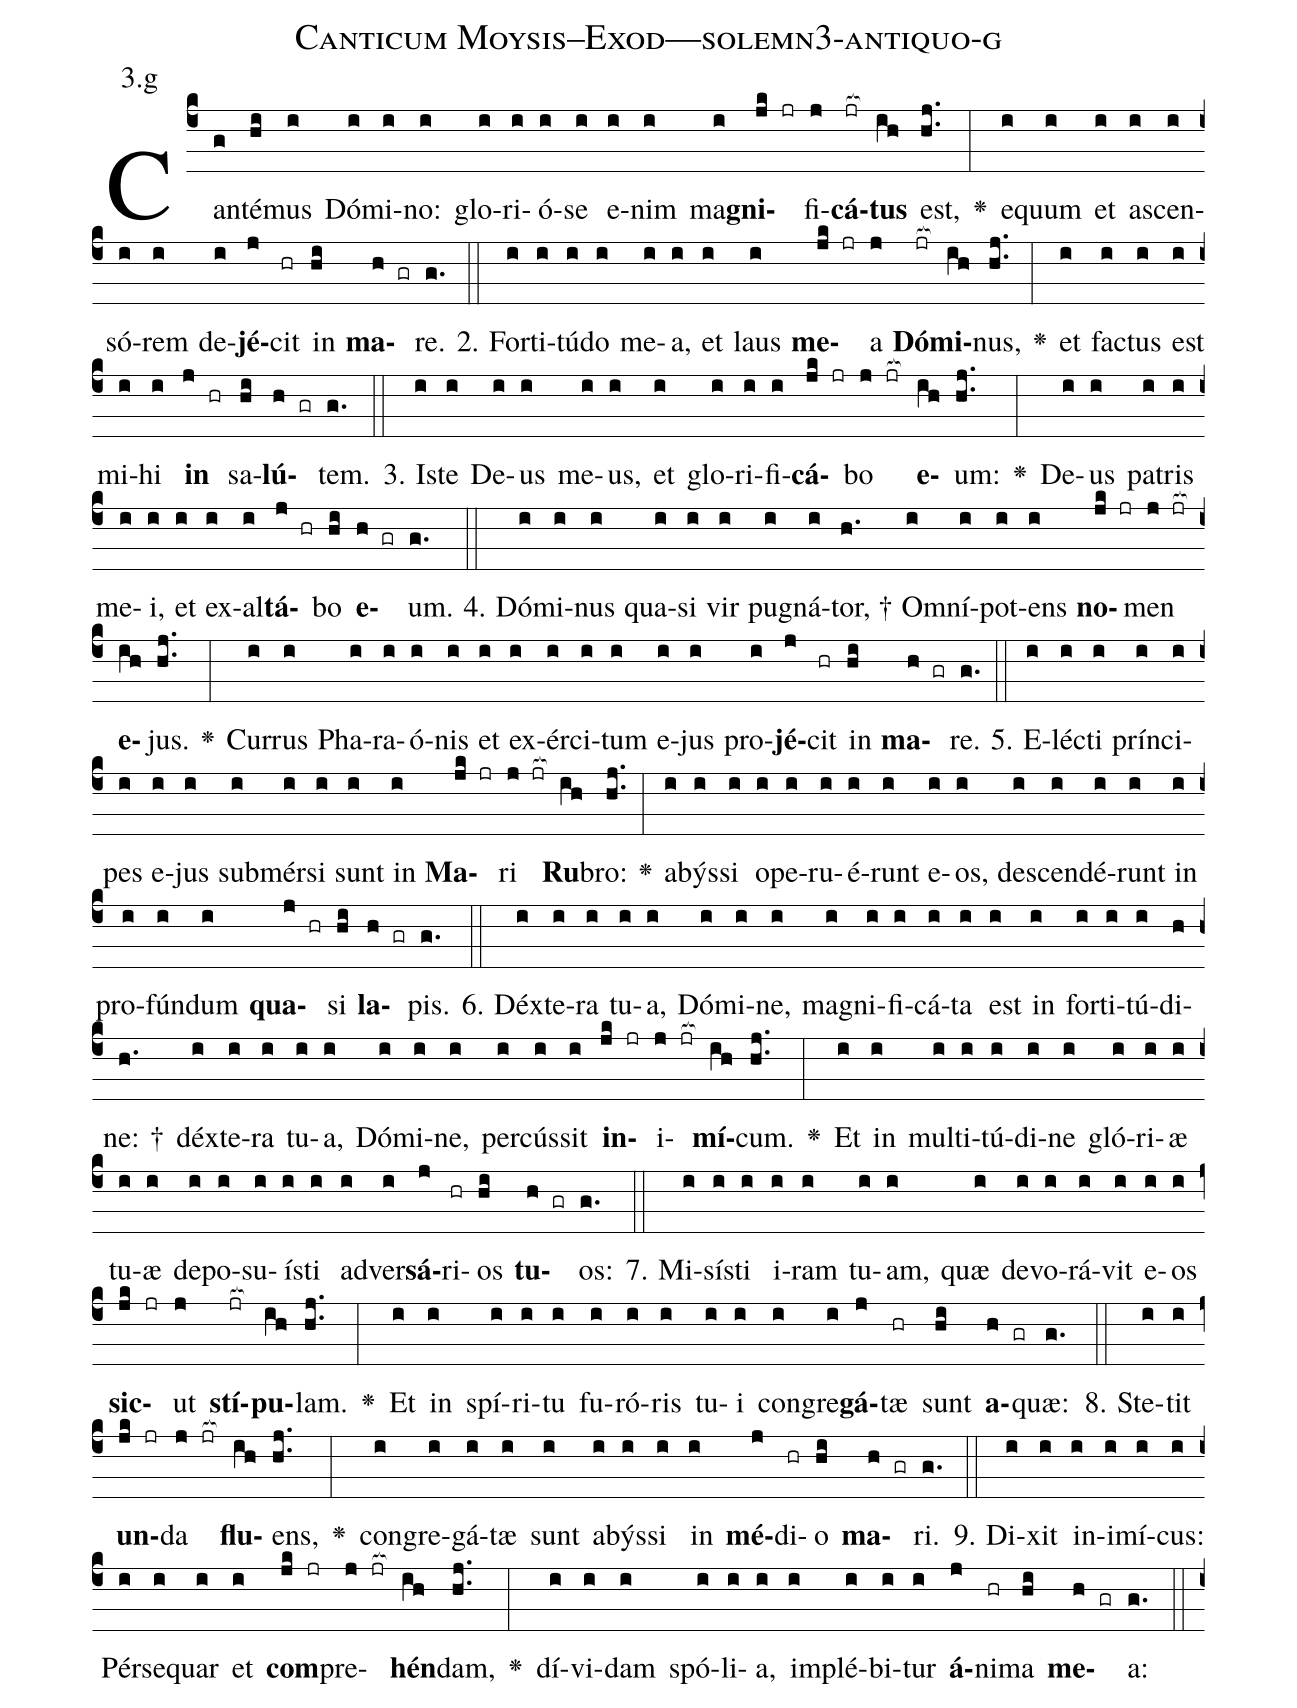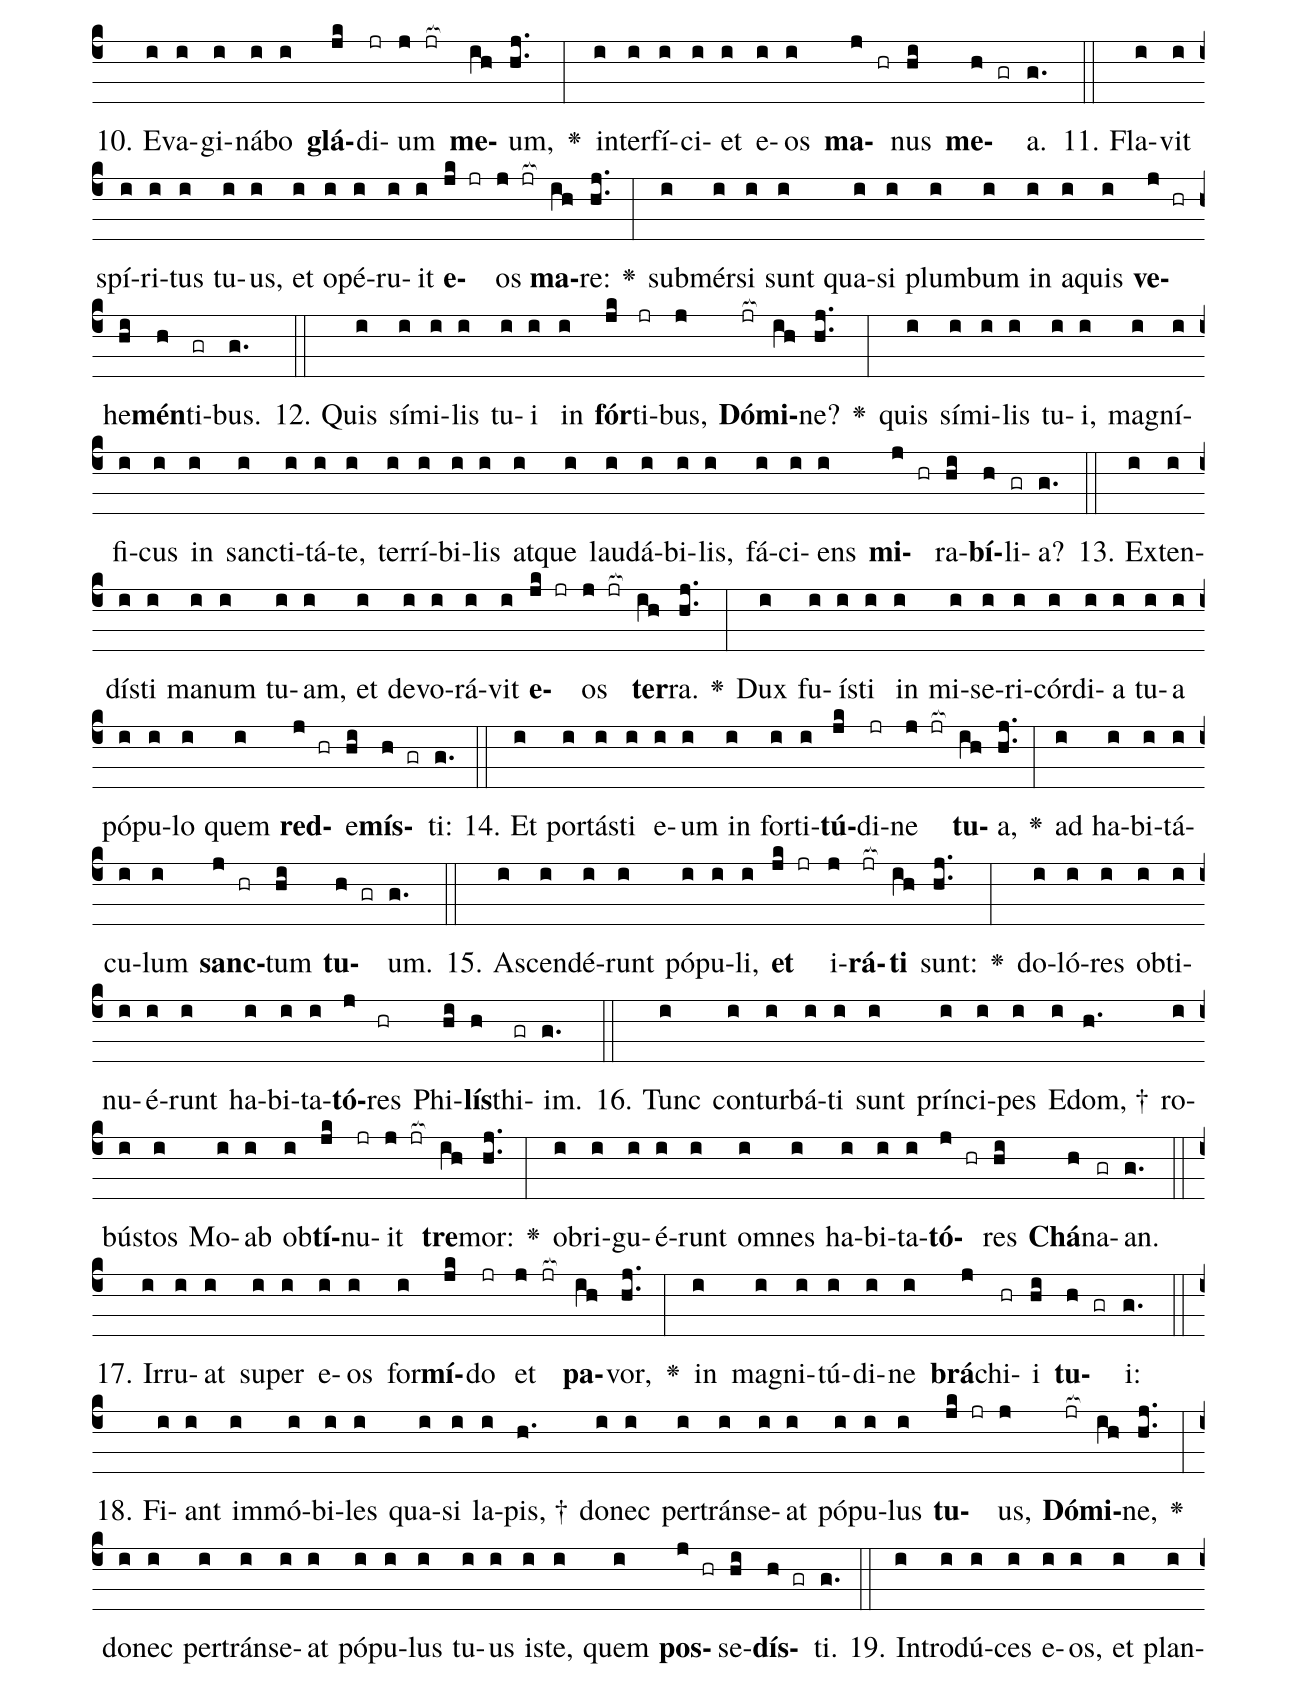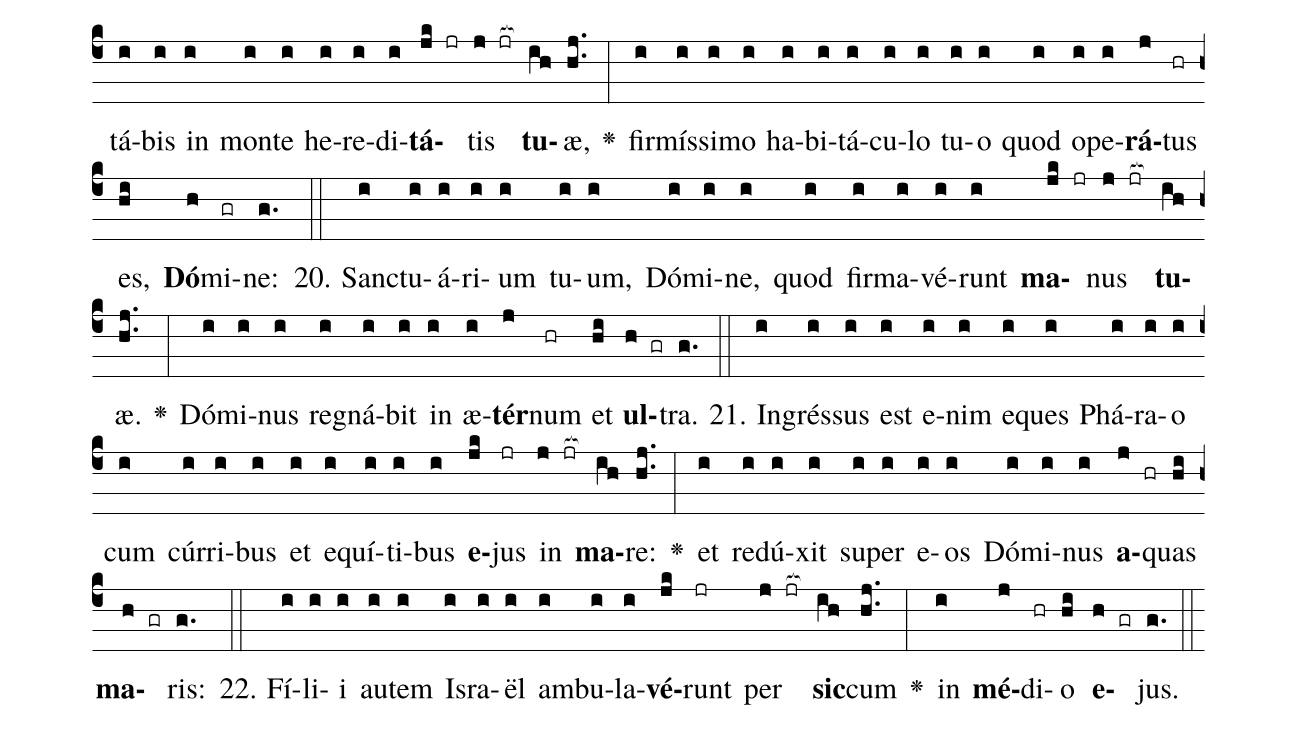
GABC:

name: Canticum Moysis--Exod---solemn3-antiquo-g;
annotation: 3.g;
%%
(c4)Can(g)té(hi)mus(i) Dó(i)mi(i)no:(i) glo(i)ri(i)ó(i)se(i) e(i)nim(i) ma(i)<b>gni</b>(jk jr)fi(j)<b>cá</b>(jr[ocb:1{])<b>tus</b>(ih[ocb:0}]) est,(hj..) <v>\greheightstar</v>(:) e(i)quum(i) et(i) a(i)scen(i)só(i)rem(i) de(i)<b>jé</b>(j)cit(hr) in(hi) <b>ma</b>(h gr)re.(g.) (::)
2. For(i)ti(i)tú(i)do(i) me(i)a,(i) et(i) laus(i) <b>me</b>(jk jr)a(j) <b>Dó</b>(jr[ocb:1{])<b>mi</b>(ih[ocb:0}])nus,(hj..) <v>\greheightstar</v>(:) et(i) fac(i)tus(i) est(i) mi(i)hi(i) <b>in</b>(j hr) sa(hi)<b>lú</b>(h gr)tem.(g.) (::)
3. Is(i)te(i) De(i)us(i) me(i)us,(i) et(i) glo(i)ri(i)fi(i)<b>cá</b>(jk jr)bo(j jr[ocb:1{]) <b>e</b>(ih[ocb:0}])um:(hj..) <v>\greheightstar</v>(:) De(i)us(i) pa(i)tris(i) me(i)i,(i) et(i) ex(i)al(i)<b>tá</b>(j hr)bo(hi) <b>e</b>(h gr)um.(g.) (::)
4. Dó(i)mi(i)nus(i) qua(i)si(i) vir(i) pu(i)gná(i)tor, †(h.) Om(i)ní(i)pot(i)ens(i) <b>no</b>(jk jr)men(j jr[ocb:1{]) <b>e</b>(ih[ocb:0}])jus.(hj..) <v>\greheightstar</v>(:) Cur(i)rus(i) Pha(i)ra(i)ó(i)nis(i) et(i) ex(i)ér(i)ci(i)tum(i) e(i)jus(i) pro(i)<b>jé</b>(j)cit(hr) in(hi) <b>ma</b>(h gr)re.(g.) (::)
5. E(i)léc(i)ti(i) prín(i)ci(i)pes(i) e(i)jus(i) sub(i)mér(i)si(i) sunt(i) in(i) <b>Ma</b>(jk jr)ri(j jr[ocb:1{]) <b>Ru</b>(ih[ocb:0}])bro:(hj..) <v>\greheightstar</v>(:) a(i)býs(i)si(i) o(i)pe(i)ru(i)é(i)runt(i) e(i)os,(i) de(i)scen(i)dé(i)runt(i) in(i) pro(i)fún(i)dum(i) <b>qua</b>(j hr)si(hi) <b>la</b>(h gr)pis.(g.) (::)
6. Déx(i)te(i)ra(i) tu(i)a,(i) Dó(i)mi(i)ne,(i) ma(i)gni(i)fi(i)cá(i)ta(i) est(i) in(i) for(i)ti(i)tú(i)di(h)ne: †(h.) déx(i)te(i)ra(i) tu(i)a,(i) Dó(i)mi(i)ne,(i) per(i)cús(i)sit(i) <b>in</b>(jk jr)i(j jr[ocb:1{])<b>mí</b>(ih[ocb:0}])cum.(hj..) <v>\greheightstar</v>(:) Et(i) in(i) mul(i)ti(i)tú(i)di(i)ne(i) gló(i)ri(i)æ(i) tu(i)æ(i) de(i)po(i)su(i)ís(i)ti(i) ad(i)ver(i)<b>sá</b>(j)ri(hr)os(hi) <b>tu</b>(h gr)os:(g.) (::)
7. Mi(i)sís(i)ti(i) i(i)ram(i) tu(i)am,(i) quæ(i) de(i)vo(i)rá(i)vit(i) e(i)os(i) <b>sic</b>(jk jr)ut(j) <b>stí</b>(jr[ocb:1{])<b>pu</b>(ih[ocb:0}])lam.(hj..) <v>\greheightstar</v>(:) Et(i) in(i) spí(i)ri(i)tu(i) fu(i)ró(i)ris(i) tu(i)i(i) con(i)gre(i)<b>gá</b>(j)tæ(hr) sunt(hi) <b>a</b>(h gr)quæ:(g.) (::)
8. Ste(i)tit(i) <b>un</b>(jk jr)da(j jr[ocb:1{]) <b>flu</b>(ih[ocb:0}])ens,(hj..) <v>\greheightstar</v>(:) con(i)gre(i)gá(i)tæ(i) sunt(i) a(i)býs(i)si(i) in(i) <b>mé</b>(j)di(hr)o(hi) <b>ma</b>(h gr)ri.(g.) (::)
9. Di(i)xit(i) in(i)i(i)mí(i)cus:(i) Pér(i)se(i)quar(i) et(i) <b>com</b>(jk jr)pre(j jr[ocb:1{])<b>hén</b>(ih[ocb:0}])dam,(hj..) <v>\greheightstar</v>(:) dí(i)vi(i)dam(i) spó(i)li(i)a,(i) im(i)plé(i)bi(i)tur(i) <b>á</b>(j)ni(hr)ma(hi) <b>me</b>(h gr)a:(g.) (::)
10. E(i)va(i)gi(i)ná(i)bo(i) <b>glá</b>(jk)di(jr)um(j jr[ocb:1{]) <b>me</b>(ih[ocb:0}])um,(hj..) <v>\greheightstar</v>(:) in(i)ter(i)fí(i)ci(i)et(i) e(i)os(i) <b>ma</b>(j hr)nus(hi) <b>me</b>(h gr)a.(g.) (::)
11. Fla(i)vit(i) spí(i)ri(i)tus(i) tu(i)us,(i) et(i) o(i)pé(i)ru(i)it(i) <b>e</b>(jk jr)os(j jr[ocb:1{]) <b>ma</b>(ih[ocb:0}])re:(hj..) <v>\greheightstar</v>(:) sub(i)mér(i)si(i) sunt(i) qua(i)si(i) plum(i)bum(i) in(i) a(i)quis(i) <b>ve</b>(j hr)he(hi)<b>mén</b>(h)ti(gr)bus.(g.) (::)
12. Quis(i) sí(i)mi(i)lis(i) tu(i)i(i) in(i) <b>fór</b>(jk)ti(jr)bus,(j) <b>Dó</b>(jr[ocb:1{])<b>mi</b>(ih[ocb:0}])ne?(hj..) <v>\greheightstar</v>(:) quis(i) sí(i)mi(i)lis(i) tu(i)i,(i) ma(i)gní(i)fi(i)cus(i) in(i) sanc(i)ti(i)tá(i)te,(i) ter(i)rí(i)bi(i)lis(i) at(i)que(i) lau(i)dá(i)bi(i)lis,(i) fá(i)ci(i)ens(i) <b>mi</b>(j hr)ra(hi)<b>bí</b>(h)li(gr)a?(g.) (::)
13. Ex(i)ten(i)dís(i)ti(i) ma(i)num(i) tu(i)am,(i) et(i) de(i)vo(i)rá(i)vit(i) <b>e</b>(jk jr)os(j jr[ocb:1{]) <b>ter</b>(ih[ocb:0}])ra.(hj..) <v>\greheightstar</v>(:) Dux(i) fu(i)ís(i)ti(i) in(i) mi(i)se(i)ri(i)cór(i)di(i)a(i) tu(i)a(i) pó(i)pu(i)lo(i) quem(i) <b>red</b>(j hr)e(hi)<b>mís</b>(h gr)ti:(g.) (::)
14. Et(i) por(i)tás(i)ti(i) e(i)um(i) in(i) for(i)ti(i)<b>tú</b>(jk)di(jr)ne(j jr[ocb:1{]) <b>tu</b>(ih[ocb:0}])a,(hj..) <v>\greheightstar</v>(:) ad(i) ha(i)bi(i)tá(i)cu(i)lum(i) <b>sanc</b>(j hr)tum(hi) <b>tu</b>(h gr)um.(g.) (::)
15. A(i)scen(i)dé(i)runt(i) pó(i)pu(i)li,(i) <b>et</b>(jk jr) i(j)<b>rá</b>(jr[ocb:1{])<b>ti</b>(ih[ocb:0}]) sunt:(hj..) <v>\greheightstar</v>(:) do(i)ló(i)res(i) ob(i)ti(i)nu(i)é(i)runt(i) ha(i)bi(i)ta(i)<b>tó</b>(j)res(hr) Phi(hi)<b>lís</b>(h)thi(gr)im.(g.) (::)
16. Tunc(i) con(i)tur(i)bá(i)ti(i) sunt(i) prín(i)ci(i)pes(i) E(i)dom, †(h.) ro(i)bús(i)tos(i) Mo(i)ab(i) ob(i)<b>tí</b>(jk)nu(jr)it(j jr[ocb:1{]) <b>tre</b>(ih[ocb:0}])mor:(hj..) <v>\greheightstar</v>(:) ob(i)ri(i)gu(i)é(i)runt(i) om(i)nes(i) ha(i)bi(i)ta(i)<b>tó</b>(j hr)res(hi) <b>Chá</b>(h)na(gr)an.(g.) (::)
17. Ir(i)ru(i)at(i) su(i)per(i) e(i)os(i) for(i)<b>mí</b>(jk)do(jr) et(j jr[ocb:1{]) <b>pa</b>(ih[ocb:0}])vor,(hj..) <v>\greheightstar</v>(:) in(i) ma(i)gni(i)tú(i)di(i)ne(i) <b>brá</b>(j)chi(hr)i(hi) <b>tu</b>(h gr)i:(g.) (::)
18. Fi(i)ant(i) im(i)mó(i)bi(i)les(i) qua(i)si(i) la(i)pis, †(h.) do(i)nec(i) per(i)tráns(i)e(i)at(i) pó(i)pu(i)lus(i) <b>tu</b>(jk jr)us,(j) <b>Dó</b>(jr[ocb:1{])<b>mi</b>(ih[ocb:0}])ne,(hj..) <v>\greheightstar</v>(:) do(i)nec(i) per(i)tráns(i)e(i)at(i) pó(i)pu(i)lus(i) tu(i)us(i) is(i)te,(i) quem(i) <b>pos</b>(j hr)se(hi)<b>dís</b>(h gr)ti.(g.) (::)
19. In(i)tro(i)dú(i)ces(i) e(i)os,(i) et(i) plan(i)tá(i)bis(i) in(i) mon(i)te(i) he(i)re(i)di(i)<b>tá</b>(jk jr)tis(j jr[ocb:1{]) <b>tu</b>(ih[ocb:0}])æ,(hj..) <v>\greheightstar</v>(:) fir(i)mís(i)si(i)mo(i) ha(i)bi(i)tá(i)cu(i)lo(i) tu(i)o(i) quod(i) o(i)pe(i)<b>rá</b>(j)tus(hr) es,(hi) <b>Dó</b>(h)mi(gr)ne:(g.) (::)
20. Sanc(i)tu(i)á(i)ri(i)um(i) tu(i)um,(i) Dó(i)mi(i)ne,(i) quod(i) fir(i)ma(i)vé(i)runt(i) <b>ma</b>(jk jr)nus(j jr[ocb:1{]) <b>tu</b>(ih[ocb:0}])æ.(hj..) <v>\greheightstar</v>(:) Dó(i)mi(i)nus(i) re(i)gná(i)bit(i) in(i) æ(i)<b>tér</b>(j)num(hr) et(hi) <b>ul</b>(h gr)tra.(g.) (::)
21. In(i)grés(i)sus(i) est(i) e(i)nim(i) e(i)ques(i) Phá(i)ra(i)o(i) cum(i) cúr(i)ri(i)bus(i) et(i) e(i)quí(i)ti(i)bus(i) <b>e</b>(jk)jus(jr) in(j jr[ocb:1{]) <b>ma</b>(ih[ocb:0}])re:(hj..) <v>\greheightstar</v>(:) et(i) re(i)dú(i)xit(i) su(i)per(i) e(i)os(i) Dó(i)mi(i)nus(i) <b>a</b>(j hr)quas(hi) <b>ma</b>(h gr)ris:(g.) (::)
22. Fí(i)li(i)i(i) au(i)tem(i) Is(i)ra(i)ël(i) am(i)bu(i)la(i)<b>vé</b>(jk)runt(jr) per(j jr[ocb:1{]) <b>sic</b>(ih[ocb:0}])cum(hj..) <v>\greheightstar</v>(:) in(i) <b>mé</b>(j)di(hr)o(hi) <b>e</b>(h gr)jus.(g.) (::)
